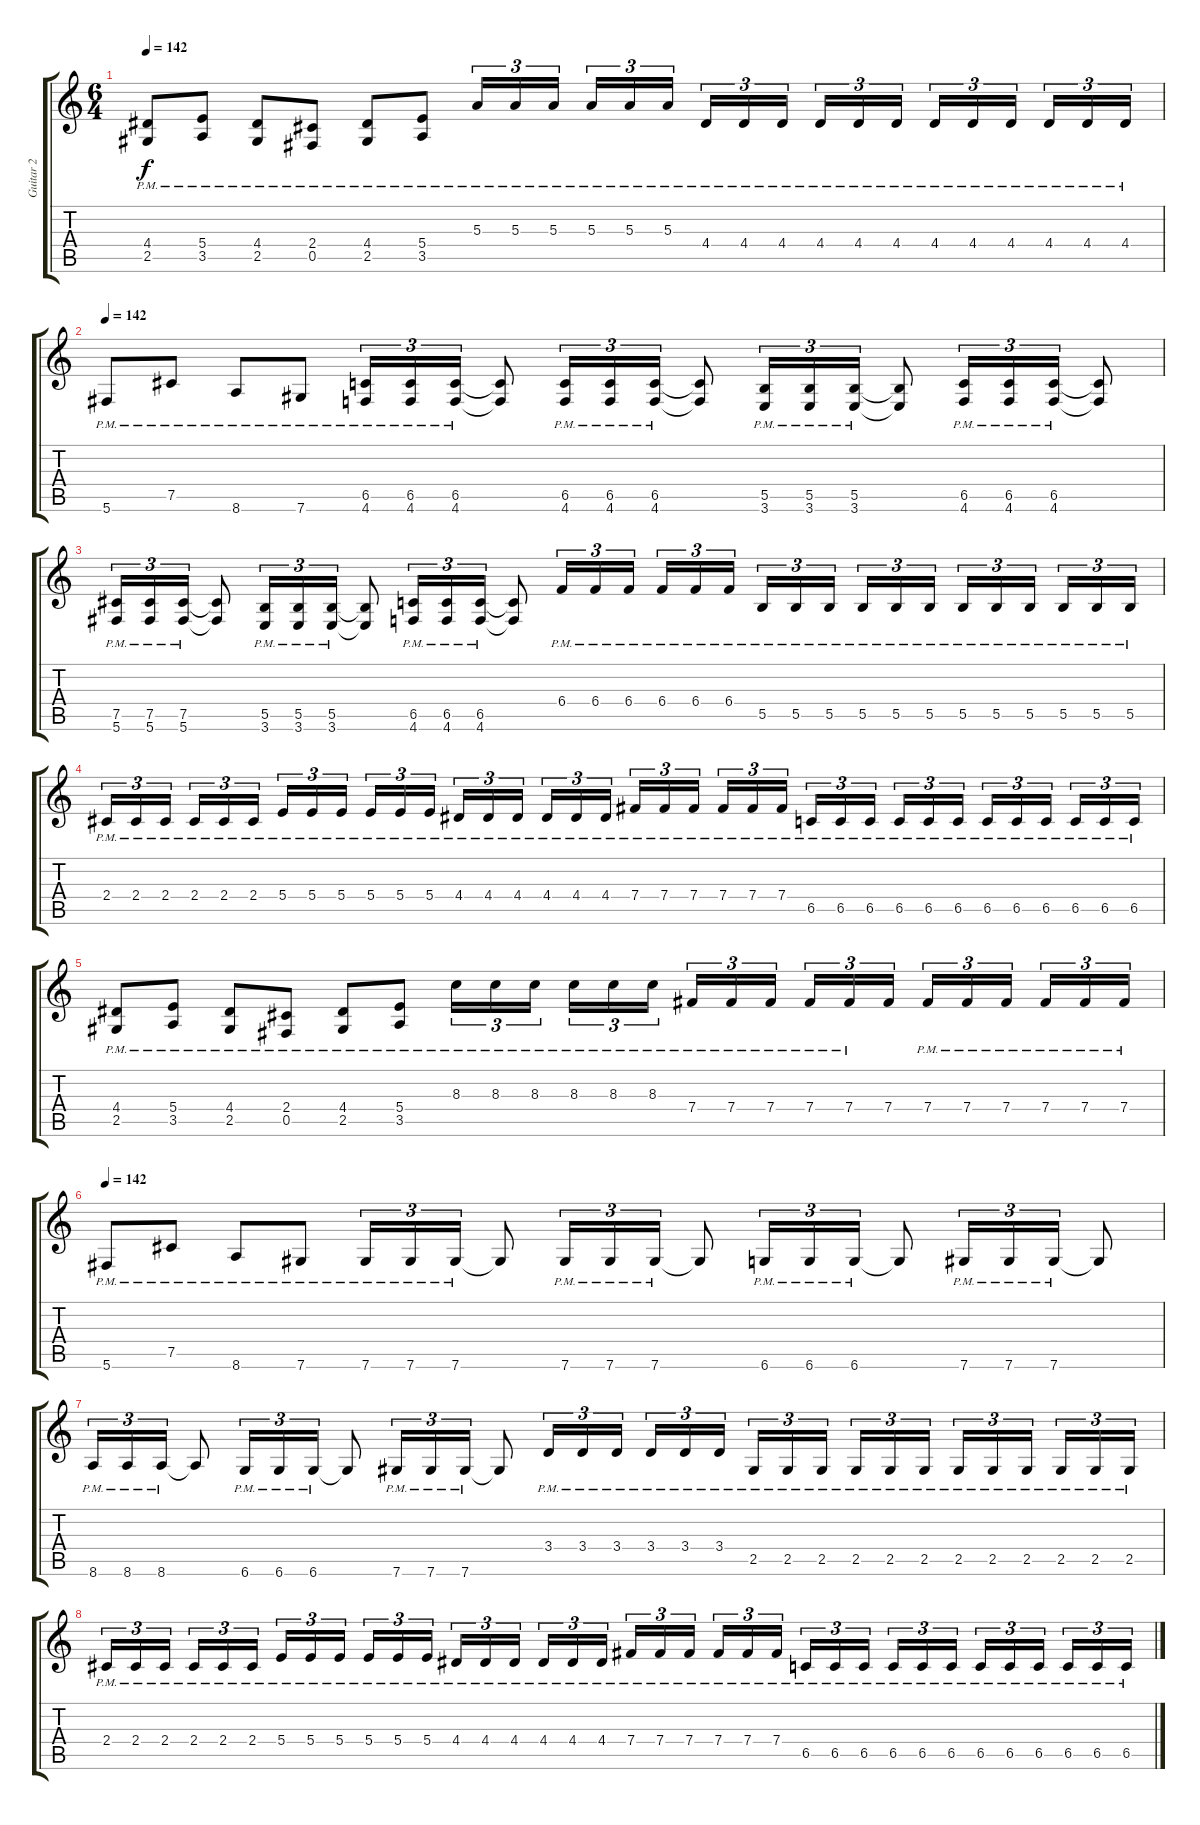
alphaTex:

\track ("Guitar 2" "Guitar 2") {instrument distortionguitar}
\staff {score tabs}
\tuning (Db4 Ab3 E3 B2 Gb2 Db2) {hide}
\ts (6 4)
\tempo 142
\clef g2
\ks c
(4.4{pm} 2.5{pm}).8{dy f} (5.4{pm} 3.5{pm}).8 (4.4{pm} 2.5{pm}).8 (2.4{pm} 0.5{pm}).8 (4.4{pm} 2.5{pm}).8 (5.4{pm} 3.5{pm}).8 5.3{pm}.16{tu (3 2)} 5.3{pm}.16{tu (3 2)} 5.3{pm}.16{tu (3 2) beam splitsecondary} 5.3{pm}.16{tu (3 2)} 5.3{pm}.16{tu (3 2)} 5.3{pm}.16{tu (3 2) beam splitsecondary} 4.4{pm}.16{tu (3 2)} 4.4{pm}.16{tu (3 2)} 4.4{pm}.16{tu (3 2) beam splitsecondary} 4.4{pm}.16{tu (3 2)} 4.4{pm}.16{tu (3 2)} 4.4{pm}.16{tu (3 2) beam splitsecondary} 4.4{pm}.16{tu (3 2)} 4.4{pm}.16{tu (3 2)} 4.4{pm}.16{tu (3 2) beam splitsecondary} 4.4{pm}.16{tu (3 2)} 4.4{pm}.16{tu (3 2)} 4.4{pm}.16{tu (3 2)} |
\tempo 150
\tempo 142
5.6{pm}.8 7.5{pm}.8 8.6{pm}.8 7.6{pm}.8 (6.5{pm} 4.6{pm}).16{tu (3 2)} (6.5{pm} 4.6{pm}).16{tu (3 2)} (6.5{pm} 4.6{pm}).16{tu (3 2)} (6.5{t} 4.6{t}).8 (6.5{pm} 4.6{pm}).16{tu (3 2)} (6.5{pm} 4.6{pm}).16{tu (3 2)} (6.5{pm} 4.6{pm}).16{tu (3 2)} (6.5{t} 4.6{t}).8 (5.5{pm} 3.6{pm}).16{tu (3 2)} (5.5{pm} 3.6{pm}).16{tu (3 2)} (5.5{pm} 3.6{pm}).16{tu (3 2)} (5.5{t} 3.6{t}).8 (6.5{pm} 4.6{pm}).16{tu (3 2)} (6.5{pm} 4.6).16{tu (3 2)} (6.5{pm} 4.6{pm}).16{tu (3 2)} (6.5{t} 4.6{t}).8 |
(7.5{pm} 5.6{pm}).16{tu (3 2)} (7.5{pm} 5.6{pm}).16{tu (3 2)} (7.5{pm} 5.6{pm}).16{tu (3 2)} (7.5{t} 5.6{t}).8 (5.5{pm} 3.6{pm}).16{tu (3 2)} (5.5{pm} 3.6{pm}).16{tu (3 2)} (5.5{pm} 3.6{pm}).16{tu (3 2)} (5.5{t} 3.6{t}).8 (6.5{pm} 4.6{pm}).16{tu (3 2)} (6.5{pm} 4.6{pm}).16{tu (3 2)} (6.5{pm} 4.6{pm}).16{tu (3 2)} (6.5{t} 4.6{t}).8 6.4{pm}.16{tu (3 2)} 6.4{pm}.16{tu (3 2)} 6.4{pm}.16{tu (3 2) beam splitsecondary} 6.4{pm}.16{tu (3 2)} 6.4{pm}.16{tu (3 2)} 6.4{pm}.16{tu (3 2) beam splitsecondary} 5.5{pm}.16{tu (3 2)} 5.5{pm}.16{tu (3 2)} 5.5{pm}.16{tu (3 2) beam splitsecondary} 5.5{pm}.16{tu (3 2)} 5.5{pm}.16{tu (3 2)} 5.5{pm}.16{tu (3 2) beam splitsecondary} 5.5{pm}.16{tu (3 2)} 5.5{pm}.16{tu (3 2)} 5.5{pm}.16{tu (3 2) beam splitsecondary} 5.5{pm}.16{tu (3 2)} 5.5{pm}.16{tu (3 2)} 5.5{pm}.16{tu (3 2)} |
2.4{pm}.16{tu (3 2)} 2.4{pm}.16{tu (3 2)} 2.4{pm}.16{tu (3 2) beam splitsecondary} 2.4{pm}.16{tu (3 2)} 2.4{pm}.16{tu (3 2)} 2.4{pm}.16{tu (3 2) beam splitsecondary} 5.4{pm}.16{tu (3 2)} 5.4{pm}.16{tu (3 2)} 5.4{pm}.16{tu (3 2) beam splitsecondary} 5.4{pm}.16{tu (3 2)} 5.4{pm}.16{tu (3 2)} 5.4{pm}.16{tu (3 2) beam splitsecondary} 4.4{pm}.16{tu (3 2)} 4.4{pm}.16{tu (3 2)} 4.4{pm}.16{tu (3 2) beam splitsecondary} 4.4{pm}.16{tu (3 2)} 4.4{pm}.16{tu (3 2)} 4.4{pm}.16{tu (3 2)} 7.4{pm}.16{tu (3 2)} 7.4{pm}.16{tu (3 2)} 7.4{pm}.16{tu (3 2) beam splitsecondary} 7.4{pm}.16{tu (3 2)} 7.4{pm}.16{tu (3 2)} 7.4{pm}.16{tu (3 2) beam splitsecondary} 6.5{pm}.16{tu (3 2)} 6.5{pm}.16{tu (3 2)} 6.5{pm}.16{tu (3 2) beam splitsecondary} 6.5{pm}.16{tu (3 2)} 6.5{pm}.16{tu (3 2)} 6.5{pm}.16{tu (3 2) beam splitsecondary} 6.5{pm}.16{tu (3 2)} 6.5{pm}.16{tu (3 2)} 6.5{pm}.16{tu (3 2) beam splitsecondary} 6.5{pm}.16{tu (3 2)} 6.5{pm}.16{tu (3 2)} 6.5{pm}.16{tu (3 2)} |
(4.4{pm} 2.5{pm}).8 (5.4{pm} 3.5{pm}).8 (4.4{pm} 2.5{pm}).8 (2.4{pm} 0.5{pm}).8 (4.4{pm} 2.5{pm}).8 (5.4{pm} 3.5{pm}).8 8.3{pm}.16{tu (3 2)} 8.3{pm}.16{tu (3 2)} 8.3{pm}.16{tu (3 2) beam splitsecondary} 8.3{pm}.16{tu (3 2)} 8.3{pm}.16{tu (3 2)} 8.3{pm}.16{tu (3 2) beam splitsecondary} 7.4{pm}.16{tu (3 2)} 7.4{pm}.16{tu (3 2)} 7.4{pm}.16{tu (3 2) beam splitsecondary} 7.4{pm}.16{tu (3 2)} 7.4{pm}.16{tu (3 2)} 7.4.16{tu (3 2) beam splitsecondary} 7.4{pm}.16{tu (3 2)} 7.4{pm}.16{tu (3 2)} 7.4{pm}.16{tu (3 2) beam splitsecondary} 7.4{pm}.16{tu (3 2)} 7.4{pm}.16{tu (3 2)} 7.4{pm}.16{tu (3 2)} |
\tempo 150
\tempo 142
5.6{pm}.8 7.5{pm}.8 8.6{pm}.8 7.6{pm}.8 7.6{pm}.16{tu (3 2)} 7.6{pm}.16{tu (3 2)} 7.6{pm}.16{tu (3 2)} 7.6{t}.8 7.6{pm}.16{tu (3 2)} 7.6{pm}.16{tu (3 2)} 7.6{pm}.16{tu (3 2)} 7.6{t}.8 6.6{pm}.16{tu (3 2)} 6.6{pm}.16{tu (3 2)} 6.6{pm}.16{tu (3 2)} 6.6{t}.8 7.6{pm}.16{tu (3 2)} 7.6{pm}.16{tu (3 2)} 7.6{pm}.16{tu (3 2)} 7.6{t}.8 |
8.6{pm}.16{tu (3 2)} 8.6{pm}.16{tu (3 2)} 8.6{pm}.16{tu (3 2)} 8.6{t}.8 6.6{pm}.16{tu (3 2)} 6.6{pm}.16{tu (3 2)} 6.6{pm}.16{tu (3 2)} 6.6{t}.8 7.6{pm}.16{tu (3 2)} 7.6{pm}.16{tu (3 2)} 7.6{pm}.16{tu (3 2)} 7.6{t}.8 3.4{pm}.16{tu (3 2)} 3.4{pm}.16{tu (3 2)} 3.4{pm}.16{tu (3 2) beam splitsecondary} 3.4{pm}.16{tu (3 2)} 3.4{pm}.16{tu (3 2)} 3.4{pm}.16{tu (3 2) beam splitsecondary} 2.5{pm}.16{tu (3 2)} 2.5{pm}.16{tu (3 2)} 2.5{pm}.16{tu (3 2) beam splitsecondary} 2.5{pm}.16{tu (3 2)} 2.5{pm}.16{tu (3 2)} 2.5{pm}.16{tu (3 2) beam splitsecondary} 2.5{pm}.16{tu (3 2)} 2.5{pm}.16{tu (3 2)} 2.5{pm}.16{tu (3 2) beam splitsecondary} 2.5{pm}.16{tu (3 2)} 2.5{pm}.16{tu (3 2)} 2.5{pm}.16{tu (3 2)} |
2.4{pm}.16{tu (3 2)} 2.4{pm}.16{tu (3 2)} 2.4{pm}.16{tu (3 2) beam splitsecondary} 2.4{pm}.16{tu (3 2)} 2.4{pm}.16{tu (3 2)} 2.4{pm}.16{tu (3 2) beam splitsecondary} 5.4{pm}.16{tu (3 2)} 5.4{pm}.16{tu (3 2)} 5.4{pm}.16{tu (3 2) beam splitsecondary} 5.4{pm}.16{tu (3 2)} 5.4{pm}.16{tu (3 2)} 5.4{pm}.16{tu (3 2) beam splitsecondary} 4.4{pm}.16{tu (3 2)} 4.4{pm}.16{tu (3 2)} 4.4{pm}.16{tu (3 2) beam splitsecondary} 4.4{pm}.16{tu (3 2)} 4.4{pm}.16{tu (3 2)} 4.4{pm}.16{tu (3 2)} 7.4{pm}.16{tu (3 2)} 7.4{pm}.16{tu (3 2)} 7.4{pm}.16{tu (3 2) beam splitsecondary} 7.4{pm}.16{tu (3 2)} 7.4{pm}.16{tu (3 2)} 7.4{pm}.16{tu (3 2) beam splitsecondary} 6.5{pm}.16{tu (3 2)} 6.5{pm}.16{tu (3 2)} 6.5{pm}.16{tu (3 2) beam splitsecondary} 6.5{pm}.16{tu (3 2)} 6.5{pm}.16{tu (3 2)} 6.5{pm}.16{tu (3 2) beam splitsecondary} 6.5{pm}.16{tu (3 2)} 6.5{pm}.16{tu (3 2)} 6.5{pm}.16{tu (3 2) beam splitsecondary} 6.5{pm}.16{tu (3 2)} 6.5{pm}.16{tu (3 2)} 6.5{pm}.16{tu (3 2)}
